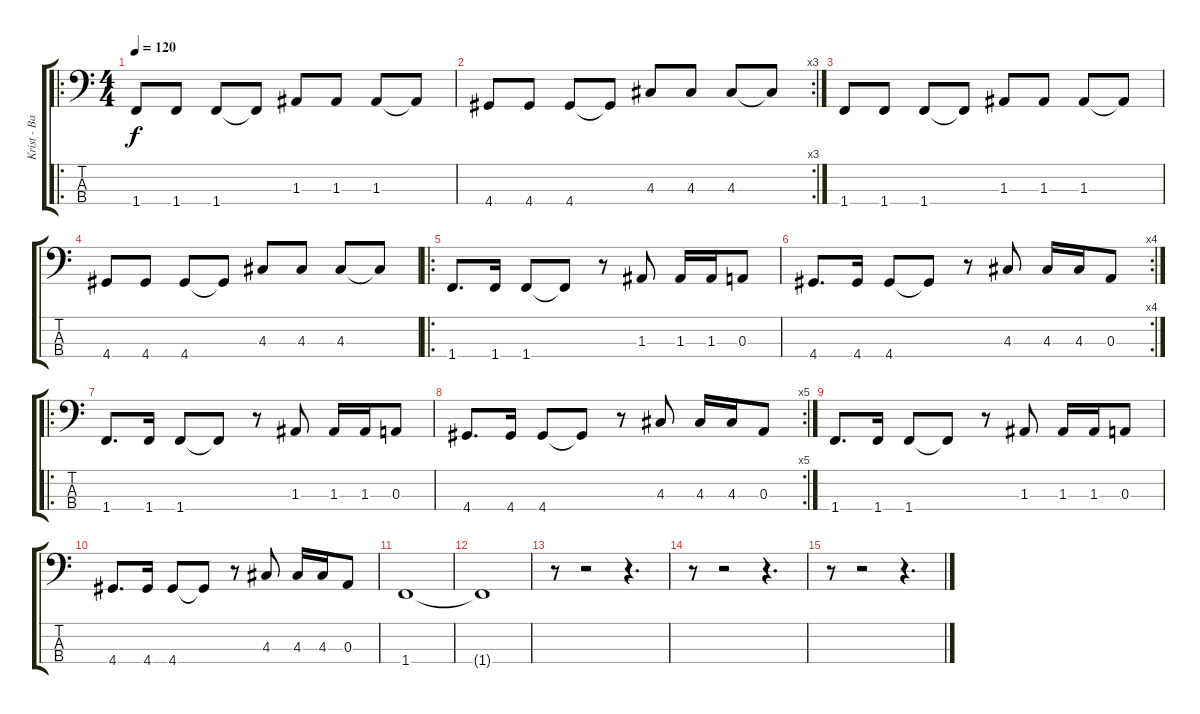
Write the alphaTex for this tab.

\track ("Krist - Bass" "Krist - Ba") {instrument electricbasspick}
\staff {score tabs}
\tuning (G2 D2 A1 E1) {hide}
\ro
\ts (4 4)
\tempo 120
\clef f4
\ks c
1.4.8{dy f} 1.4.8 1.4.8 1.4{t}.8 1.3.8 1.3.8 1.3.8 1.3{t}.8 |
\rc 3
4.4.8 4.4.8 4.4.8 4.4{t}.8 4.3.8 4.3.8 4.3.8 4.3{t}.8 |
1.4.8 1.4.8 1.4.8 1.4{t}.8 1.3.8 1.3.8 1.3.8 1.3{t}.8 |
4.4.8 4.4.8 4.4.8 4.4{t}.8 4.3.8 4.3.8 4.3.8 4.3{t}.8 |
\ro
1.4.8{d} 1.4.16 1.4.8 1.4{t}.8 r.8 1.3.8 1.3.16 1.3.16 0.3.8 |
\rc 4
4.4.8{d} 4.4.16 4.4.8 4.4{t}.8 r.8 4.3.8 4.3.16 4.3.16 0.3.8 |
\ro
1.4.8{d} 1.4.16 1.4.8 1.4{t}.8 r.8 1.3.8 1.3.16 1.3.16 0.3.8 |
\rc 5
4.4.8{d} 4.4.16 4.4.8 4.4{t}.8 r.8 4.3.8 4.3.16 4.3.16 0.3.8 |
1.4.8{d} 1.4.16 1.4.8 1.4{t}.8 r.8 1.3.8 1.3.16 1.3.16 0.3.8 |
4.4.8{d} 4.4.16 4.4.8 4.4{t}.8 r.8 4.3.8 4.3.16 4.3.16 0.3.8 |
1.4.1 |
1.4{t}.1 |
r.8 r.2 r.4{d} |
r.8 r.2 r.4{d} |
r.8 r.2 r.4{d}
